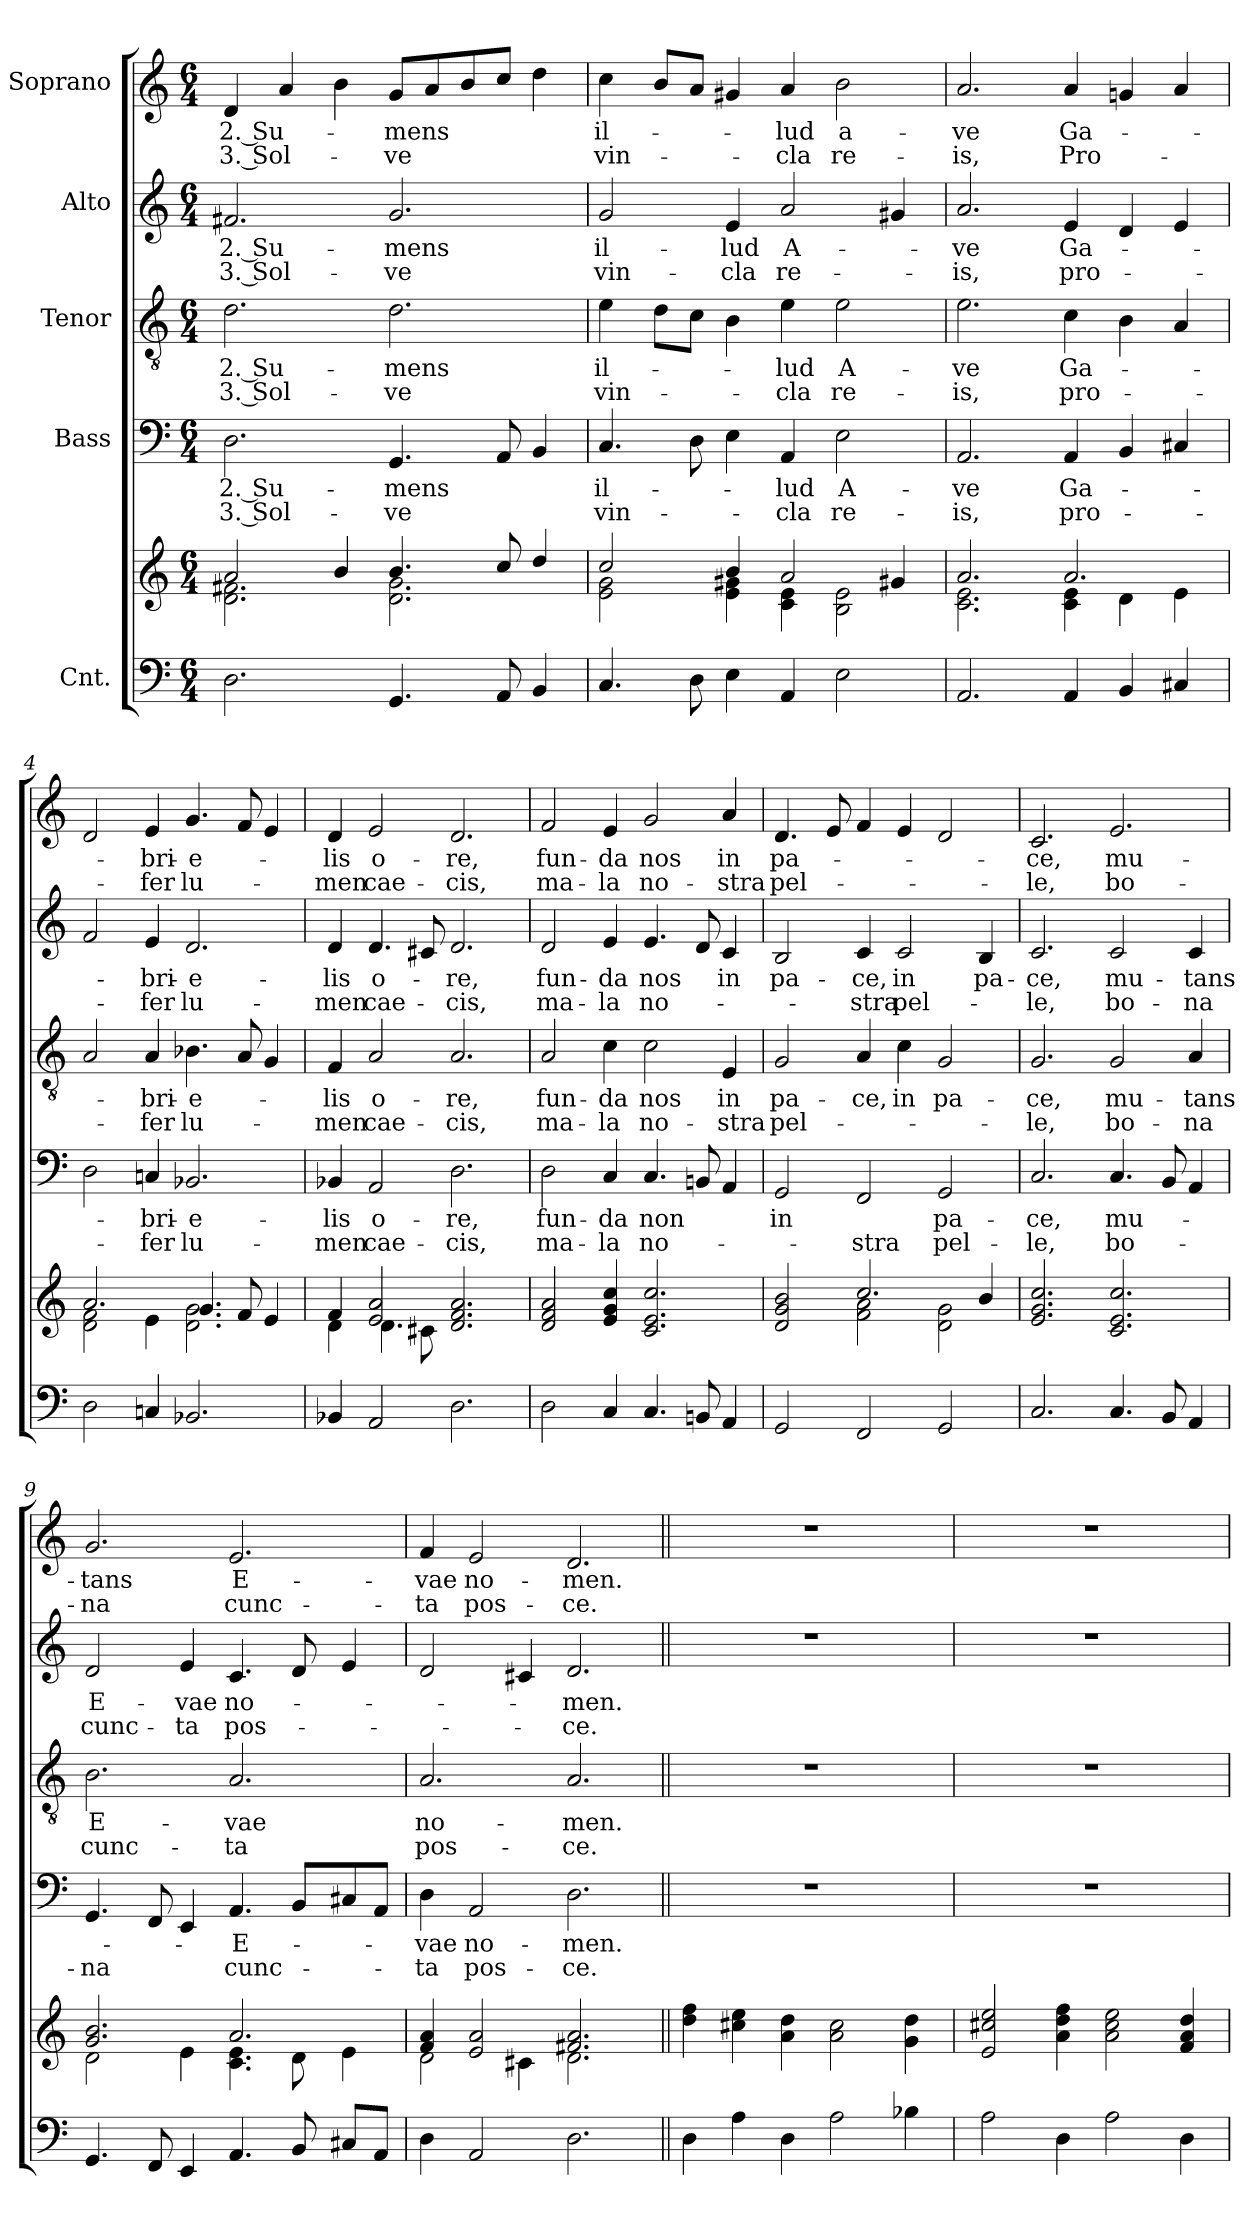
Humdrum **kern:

**kern	**kern	**kern	**text	**text	**kern	**text	**text	**kern	**text	**text	**kern	**text	**text
*part5	*part5	*part4	*part4	*part4	*part3	*part3	*part3	*part2	*part2	*part2	*part1	*part1	*part1
*staff6	*staff5	*staff4	*staff4	*staff4	*staff3	*staff3	*staff3	*staff2	*staff2	*staff2	*staff1	*staff1	*staff1
*I"Cnt.	*	*I"Bass	*	*	*I"Tenor	*	*	*I"Alto	*	*	*I"Soprano	*	*
*clefF4	*clefG2	*clefF4	*	*	*clefGv2	*	*	*clefG2	*	*	*clefG2	*	*
*k[]	*k[]	*k[]	*	*	*k[]	*	*	*k[]	*	*	*k[]	*	*
*C:	*C:	*C:	*	*	*C:	*	*	*C:	*	*	*C:	*	*
*M6/4	*M6/4	*M6/4	*	*	*M6/4	*	*	*M6/4	*	*	*M6/4	*	*
=1	=1	=1	=1	=1	=1	=1	=1	=1	=1	=1	=1	=1	=1
*	*^	*	*	*	*	*	*	*	*	*	*	*	*
!	!	!	!	!LO:LY:b	!LO:LY:b	!	!LO:LY:b	!LO:LY:b	!	!LO:LY:b	!LO:LY:b	!	!LO:LY:b	!LO:LY:b
2.D\	2.d\ 2.f#X\	2a/	2.D\	2. Su-	3. Sol-	2.d\	2. Su-	3. Sol-	2.f#X/	2. Su-	3. Sol-	4d/	2. Su-	3. Sol-
.	.	.	.	.	.	.	.	.	.	.	.	4a/	.	.
.	.	4b/	.	.	.	.	.	.	.	.	.	4b\	.	.
!	!	!	!	!LO:LY:b	!LO:LY:b	!	!LO:LY:b	!LO:LY:b	!	!LO:LY:b	!LO:LY:b	!	!LO:LY:b	!LO:LY:b
4.GG/	2.d\ 2.g\	4.b/	4.GG/	-mens	-ve	2.d\	-mens	-ve	2.g/	-mens	-ve	8g/L	-mens	-ve
.	.	.	.	.	.	.	.	.	.	.	.	8a/	.	.
.	.	.	.	.	.	.	.	.	.	.	.	8b/	.	.
8AA/	.	8cc/	8AA/	.	.	.	.	.	.	.	.	8cc/J	.	.
4BB/	.	4dd/	4BB/	.	.	.	.	.	.	.	.	4dd\	.	.
=2	=2	=2	=2	=2	=2	=2	=2	=2	=2	=2	=2	=2	=2	=2
!	!	!	!	!LO:LY:b	!LO:LY:b	!	!LO:LY:b	!LO:LY:b	!	!LO:LY:b	!LO:LY:b	!	!LO:LY:b	!LO:LY:b
4.C/	2e\ 2g\	2cc/	4.C/	il-	vin-	4e\	il-	vin-	2g/	il-	vin-	4cc\	il-	vin-
.	.	.	.	.	.	8d\L	.	.	.	.	.	8b/L	.	.
8D\	.	.	8D\	.	.	8c\J	.	.	.	.	.	8a/J	.	.
!	!	!	!	!	!	!	!	!	!	!LO:LY:b	!LO:LY:b	!	!	!
4E\	4e\ 4g#X\	4b/	4E\	.	.	4B\	.	.	4e/	-lud	-cla	4g#X/	.	.
!	!	!	!	!LO:LY:b	!LO:LY:b	!	!LO:LY:b	!LO:LY:b	!	!LO:LY:b	!LO:LY:b	!	!LO:LY:b	!LO:LY:b
4AA/	4c\ 4e\	2a/	4AA/	-lud	-cla	4e\	-lud	-cla	2a/	A-	re-	4a/	-lud	-cla
!	!	!	!	!LO:LY:b	!LO:LY:b	!	!LO:LY:b	!LO:LY:b	!	!	!	!	!LO:LY:b	!LO:LY:b
2E\	2B\ 2e\	.	2E\	A-	re-	2e\	A-	re-	.	.	.	2b\	a-	re-
.	.	4g#X/	.	.	.	.	.	.	4g#X/	.	.	.	.	.
=3	=3	=3	=3	=3	=3	=3	=3	=3	=3	=3	=3	=3	=3	=3
!	!	!	!	!LO:LY:b	!LO:LY:b	!	!LO:LY:b	!LO:LY:b	!	!LO:LY:b	!LO:LY:b	!	!LO:LY:b	!LO:LY:b
2.AA/	2.c\ 2.e\	2.a/	2.AA/	-ve	-is,	2.e\	-ve	-is,	2.a/	-ve	-is,	2.a/	-ve	-is,
!	!	!	!	!LO:LY:b	!LO:LY:b	!	!LO:LY:b	!LO:LY:b	!	!LO:LY:b	!LO:LY:b	!	!LO:LY:b	!LO:LY:b
4AA/	4c\ 4e\	2.a/	4AA/	Ga-	pro-	4c\	Ga-	pro-	4e/	Ga-	pro-	4a/	Ga-	Pro-
4BB/	4d\	.	4BB/	.	.	4B\	.	.	4d/	.	.	4gni/	.	.
4C#X/	4e\	.	4C#X/	.	.	4A/	.	.	4e/	.	.	4a/	.	.
!!LO:PB:g=z
=4	=4	=4	=4	=4	=4	=4	=4	=4	=4	=4	=4	=4	=4	=4
2D\	2d\ 2f\	2.a/	2D\	.	.	2A/	.	.	2f/	.	.	2d/	.	.
!	!	!	!	!LO:LY:b	!LO:LY:b	!	!LO:LY:b	!LO:LY:b	!	!LO:LY:b	!LO:LY:b	!	!LO:LY:b	!LO:LY:b
4Cni/	4e\	.	4Cni/	-bri-	-fer	4A/	-bri-	-fer	4e/	-bri-	-fer	4e/	-bri-	-fer
!	!	!	!	!LO:LY:b	!LO:LY:b	!	!LO:LY:b	!LO:LY:b	!	!LO:LY:b	!LO:LY:b	!	!LO:LY:b	!LO:LY:b
2.BB-X/	2.d\ 2.g\	4.g/	2.BB-X/	-e-	lu-	4.B-X\	-e-	lu-	2.d/	-e-	lu-	4.g/	-e-	lu-
.	.	8f/	.	.	.	8A/	.	.	.	.	.	8f/	.	.
.	.	4e/	.	.	.	4G/	.	.	.	.	.	4e/	.	.
=5	=5	=5	=5	=5	=5	=5	=5	=5	=5	=5	=5	=5	=5	=5
!	!	!	!	!LO:LY:b	!LO:LY:b	!	!LO:LY:b	!LO:LY:b	!	!LO:LY:b	!LO:LY:b	!	!LO:LY:b	!LO:LY:b
4BB-X/	4d\	4f/	4BB-X/	-lis	-men	4F/	-lis	-men	4d/	-lis	-men	4d/	-lis	-men
!	!	!	!	!LO:LY:b	!LO:LY:b	!	!LO:LY:b	!LO:LY:b	!	!LO:LY:b	!LO:LY:b	!	!LO:LY:b	!LO:LY:b
2AA/	2e/ 2a/	4.d\	2AA/	o-	cae-	2A/	o-	cae-	4.d/	o-	cae-	2e/	o-	cae-
.	.	8c#X\	.	.	.	.	.	.	8c#X/	.	.	.	.	.
!	!	!	!	!LO:LY:b	!LO:LY:b	!	!LO:LY:b	!LO:LY:b	!	!LO:LY:b	!LO:LY:b	!	!LO:LY:b	!LO:LY:b
2.D\	2.d/ 2.f/ 2.a/	2.ryy	2.D\	-re,	-cis,	2.A/	-re,	-cis,	2.d/	-re,	-cis,	2.d/	-re,	-cis,
=6	=6	=6	=6	=6	=6	=6	=6	=6	=6	=6	=6	=6	=6	=6
!	!	!	!	!LO:LY:b	!LO:LY:b	!	!LO:LY:b	!LO:LY:b	!	!LO:LY:b	!LO:LY:b	!	!LO:LY:b	!LO:LY:b
*	*v	*v	*	*	*	*	*	*	*	*	*	*	*	*
2D\	2d/ 2f/ 2a/	2D\	fun-	ma-	2A/	fun-	ma-	2d/	fun-	ma-	2f/	fun-	ma-
!	!	!	!LO:LY:b	!LO:LY:b	!	!LO:LY:b	!LO:LY:b	!	!LO:LY:b	!LO:LY:b	!	!LO:LY:b	!LO:LY:b
4C/	4e/ 4g/ 4cc/	4C/	-da	-la	4c\	-da	-la	4e/	-da	-la	4e/	-da	-la
!	!	!	!LO:LY:b	!LO:LY:b	!	!LO:LY:b	!LO:LY:b	!	!LO:LY:b	!LO:LY:b	!	!LO:LY:b	!LO:LY:b
4.C/	2.c/ 2.e/ 2.cc/	4.C/	non	no-	2c\	nos	no-	4.e/	nos	no-	2g/	nos	no-
8BBni/	.	8BBni/	.	.	.	.	.	8d/	.	.	.	.	.
!	!	!	!	!	!	!LO:LY:b	!LO:LY:b	!	!LO:LY:b	!	!	!LO:LY:b	!LO:LY:b
4AA/	.	4AA/	.	.	4E/	in	-stra	4c/	in	.	4a/	in	-stra
=7	=7	=7	=7	=7	=7	=7	=7	=7	=7	=7	=7	=7	=7
*	*^	*	*	*	*	*	*	*	*	*	*	*	*
!	!	!	!	!LO:LY:b	!	!	!LO:LY:b	!LO:LY:b	!	!LO:LY:b	!	!	!LO:LY:b	!LO:LY:b
2GG/	2d/ 2g/ 2b/	2ryy	2GG/	in	.	2G/	pa-	pel-	2B/	pa-	.	4.d/	pa-	pel-
.	.	.	.	.	.	.	.	.	.	.	.	8e/	.	.
!	!	!	!	!	!LO:LY:b	!	!LO:LY:b	!	!	!LO:LY:b	!LO:LY:b	!	!	!
2FF/	2f\ 2a\	2.cc/	2FF/	.	-stra	4A/	-ce,	.	4c/	-ce,	-stra	4f/	.	.
!	!	!	!	!	!	!	!LO:LY:b	!	!	!LO:LY:b	!LO:LY:b	!	!	!
.	.	.	.	.	.	4c\	in	.	2c/	in	pel-	4e/	.	.
!	!	!	!	!LO:LY:b	!LO:LY:b	!	!LO:LY:b	!	!	!	!	!	!	!
2GG/	2d\ 2g\	.	2GG/	pa-	pel-	2G/	pa-	.	.	.	.	2d/	.	.
!	!	!	!	!	!	!	!	!	!	!LO:LY:b	!	!	!	!
.	.	4b/	.	.	.	.	.	.	4B/	pa-	.	.	.	.
!!LO:LB:g=z
=8	=8	=8	=8	=8	=8	=8	=8	=8	=8	=8	=8	=8	=8	=8
!	!	!	!	!LO:LY:b	!LO:LY:b	!	!LO:LY:b	!LO:LY:b	!	!LO:LY:b	!LO:LY:b	!	!LO:LY:b	!LO:LY:b
*	*v	*v	*	*	*	*	*	*	*	*	*	*	*	*
2.C/	2.e/ 2.g/ 2.cc/	2.C/	-ce,	-le,	2.G/	-ce,	-le,	2.c/	-ce,	-le,	2.c/	-ce,	-le,
!	!	!	!LO:LY:b	!LO:LY:b	!	!LO:LY:b	!LO:LY:b	!	!LO:LY:b	!LO:LY:b	!	!LO:LY:b	!LO:LY:b
4.C/	2.c/ 2.e/ 2.cc/	4.C/	mu-	bo-	2G/	mu-	bo-	2c/	mu-	bo-	2.e/	mu-	bo-
8BB/	.	8BB/	.	.	.	.	.	.	.	.	.	.	.
!	!	!	!	!	!	!LO:LY:b	!LO:LY:b	!	!LO:LY:b	!LO:LY:b	!	!	!
4AA/	.	4AA/	.	.	4A/	-tans	-na	4c/	-tans	-na	.	.	.
=9	=9	=9	=9	=9	=9	=9	=9	=9	=9	=9	=9	=9	=9
*	*^	*	*	*	*	*	*	*	*	*	*	*	*
!	!	!	!	!	!LO:LY:b	!	!LO:LY:b	!LO:LY:b	!	!LO:LY:b	!LO:LY:b	!	!LO:LY:b	!LO:LY:b
4.GG/	2.g/ 2.b/	2d\	4.GG/	.	-na	2.B\	E-	cunc-	2d/	E-	cunc-	2.g/	-tans	-na
8FF/	.	.	8FF/	.	.	.	.	.	.	.	.	.	.	.
!	!	!	!	!	!	!	!	!	!	!LO:LY:b	!LO:LY:b	!	!	!
4EE/	.	4e\	4EE/	.	.	.	.	.	4e/	-vae	-ta	.	.	.
!	!	!	!	!LO:LY:b	!LO:LY:b	!	!LO:LY:b	!LO:LY:b	!	!LO:LY:b	!LO:LY:b	!	!LO:LY:b	!LO:LY:b
4.AA/	2.a/	4.c\ 4.e\	4.AA/	E-	cunc-	2.A/	-vae	-ta	4.c/	no-	pos-	2.e/	E-	cunc-
8BB/	.	8d\	8BB/L	.	.	.	.	.	8d/	.	.	.	.	.
8C#X/L	.	4e\	8C#X/	.	.	.	.	.	4e/	.	.	.	.	.
8AA/J	.	.	8AA/J	.	.	.	.	.	.	.	.	.	.	.
=10	=10	=10	=10	=10	=10	=10	=10	=10	=10	=10	=10	=10	=10	=10
!	!	!	!	!LO:LY:b	!LO:LY:b	!	!LO:LY:b	!LO:LY:b	!	!	!	!	!LO:LY:b	!LO:LY:b
4D\	4f/ 4a/	2d\	4D\	-vae	-ta	2.A/	no-	pos-	2d/	.	.	4f/	-vae	-ta
!	!	!	!	!LO:LY:b	!LO:LY:b	!	!	!	!	!	!	!	!LO:LY:b	!LO:LY:b
2AA/	2e/ 2a/	.	2AA/	no-	pos-	.	.	.	.	.	.	2e/	no-	pos-
.	.	4c#X\	.	.	.	.	.	.	4c#X/	.	.	.	.	.
!	!	!	!	!LO:LY:b	!LO:LY:b	!	!LO:LY:b	!LO:LY:b	!	!LO:LY:b	!LO:LY:b	!	!LO:LY:b	!LO:LY:b
2.D\	2.f#X/ 2.a/	2.d\	2.D\	-men.	-ce.	2.A/	-men.	-ce.	2.d/	-men.	-ce.	2.d/	-men.	-ce.
*	*v	*v	*	*	*	*	*	*	*	*	*	*	*	*
!!LO:PB:g=z
=11||	=11||	=11||	=11||	=11||	=11||	=11||	=11||	=11||	=11||	=11||	=11||	=11||	=11||
4D\	4dd\ 4ff\	1.r	.	.	1.r	.	.	1.r	.	.	1.r	.	.
4A\	4cc#X\ 4ee\	.	.	.	.	.	.	.	.	.	.	.	.
4D\	4a\ 4dd\	.	.	.	.	.	.	.	.	.	.	.	.
2A\	2a\ 2cc#\	.	.	.	.	.	.	.	.	.	.	.	.
4B-X\	4g\ 4dd\	.	.	.	.	.	.	.	.	.	.	.	.
=12	=12	=12	=12	=12	=12	=12	=12	=12	=12	=12	=12	=12	=12
2A\	2e/ 2cc#X/ 2ee/	1.r	.	.	1.r	.	.	1.r	.	.	1.r	.	.
4D\	4a\ 4dd\ 4ff\	.	.	.	.	.	.	.	.	.	.	.	.
2A\	2a\ 2cc#\ 2ee\	.	.	.	.	.	.	.	.	.	.	.	.
4D\	4f/ 4a/ 4dd/	.	.	.	.	.	.	.	.	.	.	.	.
=	=	=	=	=	=	=	=	=	=	=	=	=	=
*-	*-	*-	*-	*-	*-	*-	*-	*-	*-	*-	*-	*-	*-
